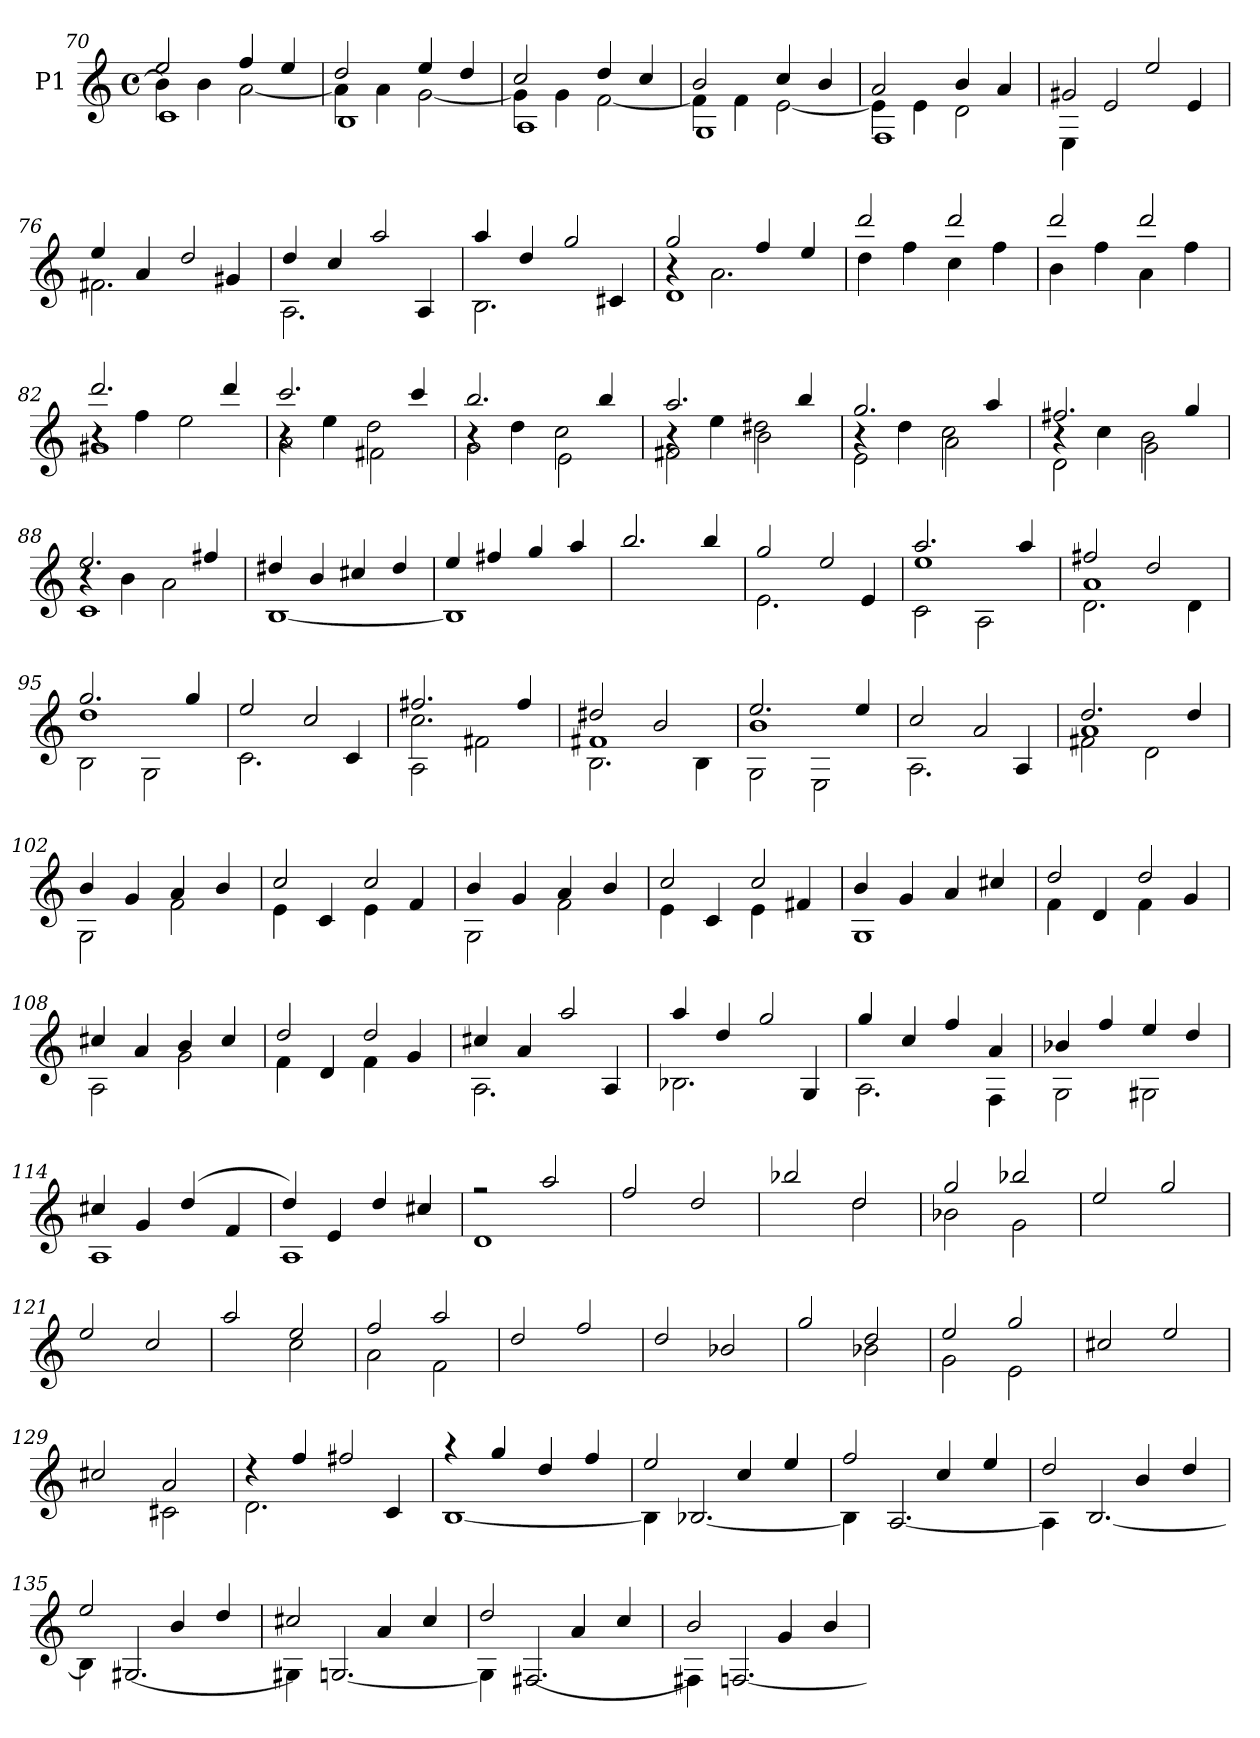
**kern
*part1
*staff1
*I"P1
*clefG2
*ITrd7c12
*k[]
*C:
*M4/4
*met(c)
=70
*^
*	*^
2ei/	4Bi\]	1Ci
.	4Bi\	.
4fi/	[2Ai\	.
4ei/	.	.
=71	=71	=71
2di/	4Ai\]	1BBi
.	4Ai\	.
4ei/	[2Gi\	.
4di/	.	.
=72	=72	=72
2ci/	4Gi\]	1AAi
.	4Gi\	.
4di/	[2Fi\	.
4ci/	.	.
!!LO:LB:g=z	!!	!!
=73	=73	=73
2Bi/	4Fi\]	1GGi
.	4Fi\	.
4ci/	[2Ei\	.
4Bi/	.	.
=74	=74	=74
2Ai/	4Ei\]	1FFi
.	4Ei\	.
4Bi/	2Di\	.
4Ai/	.	.
*	*v	*v
=75	=75
2G#Xi/	4EEi\
.	2Ei/
2ei/	.
.	4Ei/
=76	=76
4ei/	2.F#Xi\
4Ai/	.
2di/	.
.	4G#Xi/
=77	=77
4di/	2.AAi\
4ci/	.
2ai/	.
.	4AAi/
=78	=78
4ai/	2.BBi\
4di/	.
2gi/	.
.	4C#Xi/
=79	=79
*	*^
2gi/	4r	1Di
.	2.Ai\	.
4fi/	.	.
4ei/	.	.
*	*v	*v
=80	=80
2ddi/	4di\
.	4fi\
2ddi/	4ci\
.	4fi\
=81	=81
2ddi/	4Bi\
.	4fi\
2ddi/	4Ai\
.	4fi\
!!LO:LB:g=z	!!
=82	=82
*	*^
2.ddi/	4r	1G#Xi
.	4fi\	.
.	2ei\	.
4ddi/	.	.
=83	=83	=83
2.cci/	4r	2Ai\
.	4ei\	.
.	2di\	2F#Xi\
4cci/	.	.
=84	=84	=84
2.bi/	4r	2Gi\
.	4di\	.
.	2ci\	2Ei\
4bi/	.	.
=85	=85	=85
2.ai/	4r	2F#Xi\
.	4ei\	.
.	2d#Xi\	2Bi\
4bi/	.	.
=86	=86	=86
2.gi/	4r	2Ei\
.	4di\	.
.	2ci\	2Ai\
4ai/	.	.
=87	=87	=87
2.f#Xi/	4r	2Di\
.	4ci\	.
.	2Bi\	2Gi\
4gi/	.	.
=88	=88	=88
2.ei/	4r	1Ci
.	4Bi\	.
.	2Ai\	.
4f#Xi/	.	.
*	*v	*v
=89	=89
4d#Xi/	[1BBi
4Bi/	.
4c#Xi/	.
4d#i/	.
=90	=90
4ei/	1BBi]
4f#Xi/	.
4gi/	.
4ai/	.
!!LO:LB:g=z	!!
=91	=91
2.bi/	1ryy
4bi/	.
=92	=92
2gi/	2.Ei\
2ei/	.
.	4Ei/
=93	=93
*	*^
2.ai/	1ei	2Ci\
.	.	2AAi\
4ai/	.	.
=94	=94	=94
2f#Xi/	1Ai	2.Di\
2di/	.	.
.	.	4Di\
=95	=95	=95
2.gi/	1di	2BBi\
.	.	2GGi\
4gi/	.	.
*	*v	*v
=96	=96
2ei/	2.Ci\
2ci/	.
.	4Ci/
=97	=97
*	*^
2.f#Xi/	2.ci\	2AAi\
.	.	2F#Xi\
4f#i/	4ryy	.
=98	=98	=98
2d#Xi/	1F#Xi	2.BBi\
2Bi/	.	.
.	.	4BBi\
=99	=99	=99
2.ei/	1Bi	2GGi\
.	.	2EEi\
4ei/	.	.
*	*v	*v
!!LO:LB:g=z
=100	=100
2ci/	2.AAi\
2Ai/	.
.	4AAi/
=101	=101
*	*^
2.di/	1Ai	2F#Xi\
.	.	2Di\
4di/	.	.
*	*v	*v
=102	=102
4Bi/	2GGi\
4Gi/	.
4Ai/	2Fi\
4Bi/	.
=103	=103
2ci/	4Ei\
.	4Ci/
2ci/	4Ei\
.	4Fi/
=104	=104
4Bi/	2GGi\
4Gi/	.
4Ai/	2Fi\
4Bi/	.
=105	=105
2ci/	4Ei\
.	4Ci/
2ci/	4Ei\
.	4F#Xi/
=106	=106
4Bi/	1GGi
4Gi/	.
4Ai/	.
4c#Xi/	.
=107	=107
2di/	4Fi\
.	4Di/
2di/	4Fi\
.	4Gi/
=108	=108
4c#Xi/	2AAi\
4Ai/	.
4Bi/	2Gi\
4c#i/	.
!!LO:LB:g=z	!!
=109	=109
2di/	4Fi\
.	4Di/
2di/	4Fi\
.	4Gi/
=110	=110
4c#Xi/	2.AAi\
4Ai/	.
2ai/	.
.	4AAi/
=111	=111
4ai/	2.BB-Xi\
4di/	.
2gi/	.
.	4GGi/
=112	=112
4gi/	2.AAi\
4ci/	.
4fi/	.
4Ai/	4FFi\
=113	=113
4B-Xi/	2GGi\
4fi/	.
4ei/	2GG#Xi\
4di/	.
=114	=114
4c#Xi/	1AAi
4Gi/	.
(4di/	.
4Fi/	.
=115	=115
4di/)	1AAi
4Ei/	.
4di/	.
4c#Xi/	.
=116	=116
2r	1Di
2ai/	.
*v	*v
!!LO:PB:g=z
=117
2fi/
2di/
=118
*^
2b-Xi/	2ryy
2di/	2di\
=119	=119
2gi/	2B-Xi\
2b-Xi/	2Gi\
*v	*v
=120
2ei/
2gi/
=121
2ei/
2ci/
=122
*^
2ai/	2ryy
2ei/	2ci\
=123	=123
2fi/	2Ai\
2ai/	2Fi\
*v	*v
=124
2di/
2fi/
=125
2di/
2B-Xi/
=126
*^
2gi/	2ryy
2di/	2B-Xi\
!!LO:LB:g=z	!!
=127	=127
2ei/	2Gi\
2gi/	2Ei\
*v	*v
=128
2c#Xi/
2ei/
=129
*^
2c#Xi/	2ryy
2Ai/	2C#Xi\
=130	=130
4r	2.Di\
4fi/	.
2f#Xi/	.
.	4Ci/
=131	=131
4r	[1BBi
4gi/	.
4di/	.
4fi/	.
=132	=132
2ei/	4BBi\]
.	[2.BB-Xi/
4ci/	.
4ei/	.
=133	=133
2fi/	4BB-i\]
.	[2.AAi/
4ci/	.
4ei/	.
=134	=134
2di/	4AAi\]
.	[2.BBi/
4Bi/	.
4di/	.
=135	=135
2ei/	4BBi\]
.	[2.GG#Xi/
4Bi/	.
4di/	.
!!LO:LB:g=z	!!
=136	=136
2c#Xi/	4GG#Xi\]
.	[2.GGni/
4Ai/	.
4c#i/	.
=137	=137
2di/	4GGi\]
.	[2.FF#Xi/
4Ai/	.
4ci/	.
=138	=138
2Bi/	4FF#Xi\]
.	[2.FFni/
4Gi/	.
4Bi/	.
*v	*v
=
*-
